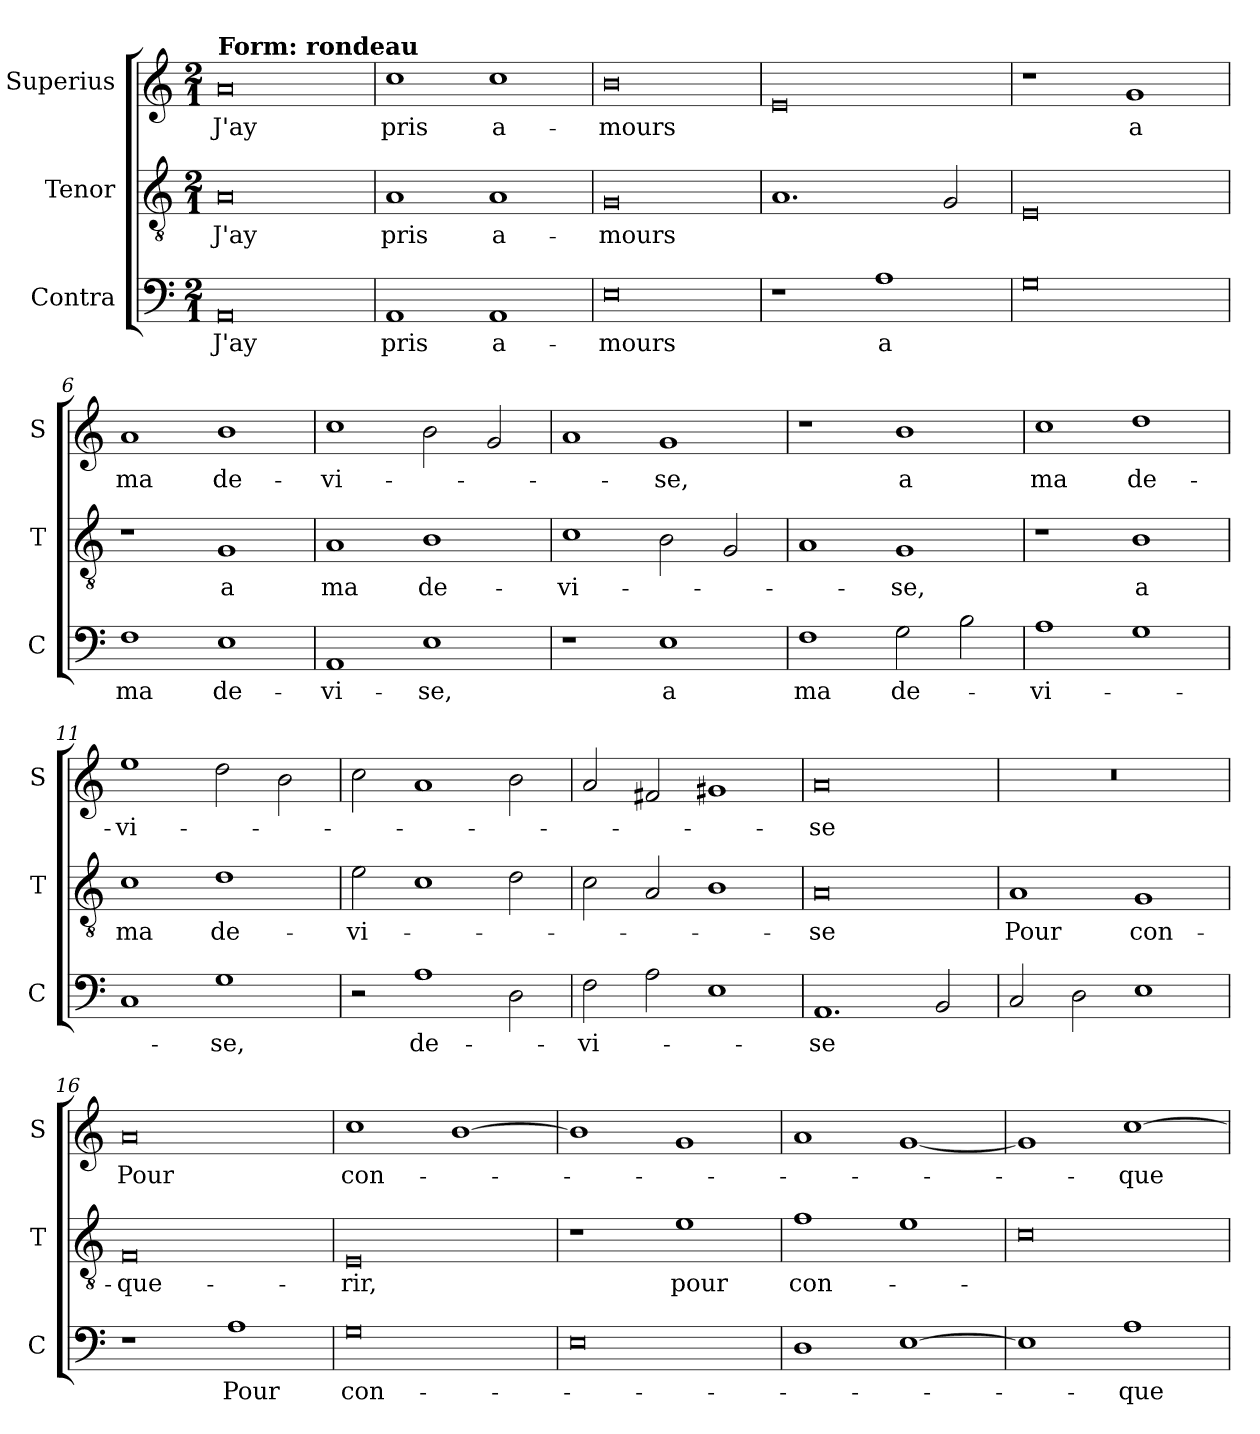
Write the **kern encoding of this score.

**kern	**text	**kern	**text	**kern	**text
*part3	*part3	*part2	*part2	*part1	*part1
*staff3	*staff3	*staff2	*staff2	*staff1	*staff1
*I"Contra	*	*I"Tenor	*	*I"Superius	*
*I'C	*	*I'T	*	*I'S	*
*clefF4	*	*clefGv2	*	*clefG2	*
*k[]	*	*k[]	*	*k[]	*
*a:	*	*a:	*	*a:	*
*M2/1	*	*M2/1	*	*M2/1	*
=1	=1	=1	=1	=1	=1
!	!	!	!	!LO:TX:a:B:t=Form&colon; rondeau	!
0AA	J'ay	0A	J'ay	0a	J'ay
=2	=2	=2	=2	=2	=2
1AA	pris	1A	pris	1cc	pris
1AA	a-	1A	a-	1cc	a-
=3	=3	=3	=3	=3	=3
0E	-mours	0G	-mours	0b	-mours
=4	=4	=4	=4	=4	=4
1r	.	1.A	.	0e	.
1A	a	.	.	.	.
.	.	2G	.	.	.
=5	=5	=5	=5	=5	=5
0G	.	0E	.	1r	.
.	.	.	.	1g	a
=6	=6	=6	=6	=6	=6
1F	ma	1r	.	1a	ma
1E	de-	1G	a	1b	de-
=7	=7	=7	=7	=7	=7
1AA	-vi-	1A	ma	1cc	-vi-
1E	-se,	1B	de-	2b	.
.	.	.	.	2g	.
=8	=8	=8	=8	=8	=8
1r	.	1c	-vi-	1a	.
1E	a	2B	.	1g	-se,
.	.	2G	.	.	.
=9	=9	=9	=9	=9	=9
1F	ma	1A	.	1r	.
2G	de-	1G	-se,	1b	a
2B	.	.	.	.	.
=10	=10	=10	=10	=10	=10
1A	-vi-	1r	.	1cc	ma
1G	.	1B	a	1dd	de-
=11	=11	=11	=11	=11	=11
1C	.	1c	ma	1ee	-vi-
1G	-se,	1d	de-	2dd	.
.	.	.	.	2b	.
=12	=12	=12	=12	=12	=12
2r	.	2e	-vi-	2cc	.
1A	de-	1c	.	1a	.
2D	.	2d	.	2b	.
=13	=13	=13	=13	=13	=13
2F	-vi-	2c	.	2a	.
2A	.	2A	.	2f#X	.
1E	.	1B	.	1g#X	.
=14	=14	=14	=14	=14	=14
1.AA	-se	0A	-se	0a	-se
2BB	.	.	.	.	.
=15	=15	=15	=15	=15	=15
2C	.	1A	Pour	0r	.
2D	.	.	.	.	.
1E	.	1G	con-	.	.
=16	=16	=16	=16	=16	=16
1r	.	0F	-que-	0a	Pour
1A	Pour	.	.	.	.
=17	=17	=17	=17	=17	=17
0G	con-	0E	-rir,	1cc	con-
.	.	.	.	[1b	.
=18	=18	=18	=18	=18	=18
0E	.	1r	.	1b]	.
.	.	1e	pour	1g	.
=19	=19	=19	=19	=19	=19
1D	.	1f	con-	1a	.
[1E	.	1e	.	[1g	.
=20	=20	=20	=20	=20	=20
1E]	.	0c	.	1g]	.
1A	-que-	.	.	[1cc	-que-
=	=	=	=	=	=
*-	*-	*-	*-	*-	*-
